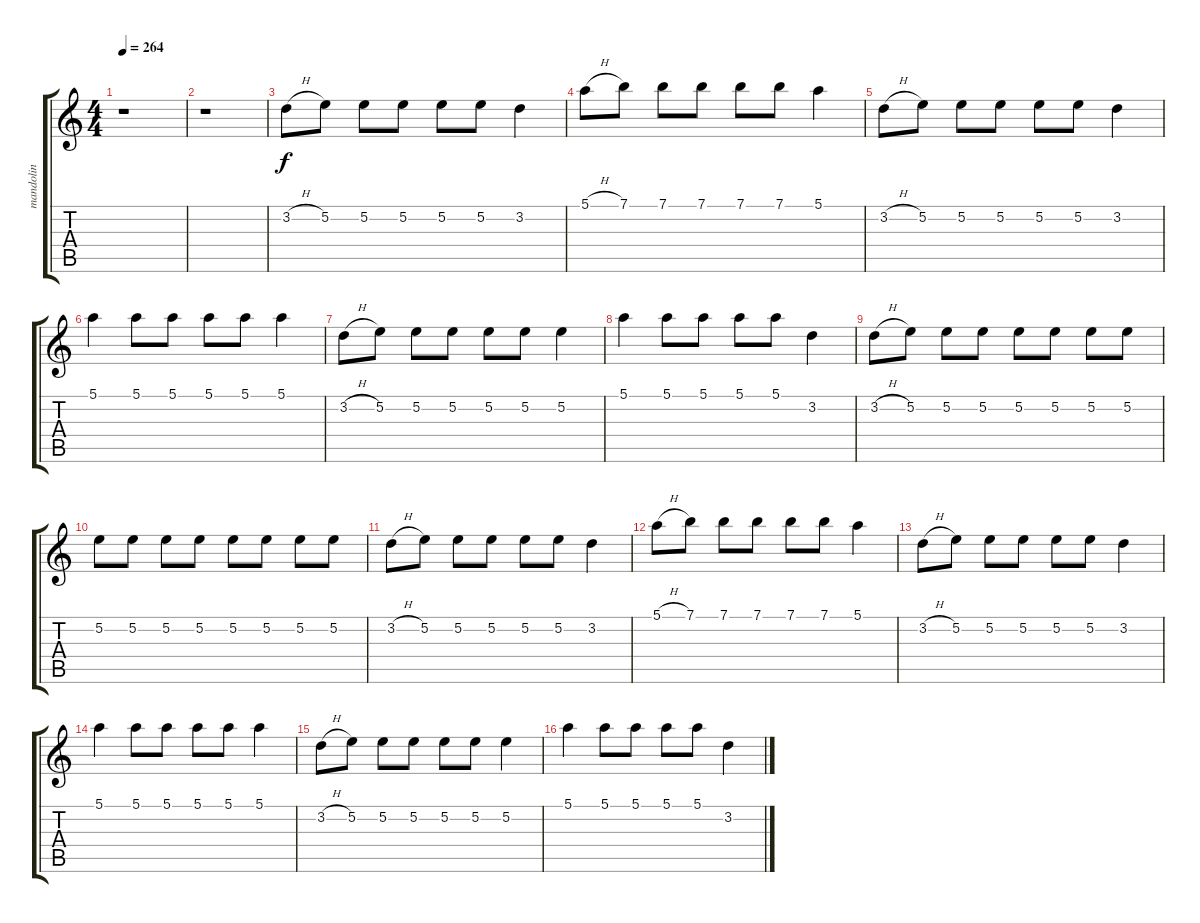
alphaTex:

\track ("mandolin" "mandolin") {instrument banjo}
\staff {score tabs}
\tuning (E4 B3 G3 D3 A2 E2) {hide}
\displaytranspose 12
\ts (4 4)
\tempo 264
\clef g2
\ks c
r.1{dy f} |
r.1 |
3.2{h}.8 5.2.8 5.2.8 5.2.8 5.2.8 5.2.8 3.2.4 |
5.1{h}.8 7.1.8 7.1.8 7.1.8 7.1.8 7.1.8 5.1.4 |
3.2{h}.8 5.2.8 5.2.8 5.2.8 5.2.8 5.2.8 3.2.4 |
5.1.4 5.1.8 5.1.8 5.1.8 5.1.8 5.1.4 |
3.2{h}.8 5.2.8 5.2.8 5.2.8 5.2.8 5.2.8 5.2.4 |
5.1.4 5.1.8 5.1.8 5.1.8 5.1.8 3.2.4 |
3.2{h}.8 5.2.8 5.2.8 5.2.8 5.2.8 5.2.8 5.2.8 5.2.8 |
5.2.8 5.2.8 5.2.8 5.2.8 5.2.8 5.2.8 5.2.8 5.2.8 |
3.2{h}.8 5.2.8 5.2.8 5.2.8 5.2.8 5.2.8 3.2.4 |
5.1{h}.8 7.1.8 7.1.8 7.1.8 7.1.8 7.1.8 5.1.4 |
3.2{h}.8 5.2.8 5.2.8 5.2.8 5.2.8 5.2.8 3.2.4 |
5.1.4 5.1.8 5.1.8 5.1.8 5.1.8 5.1.4 |
3.2{h}.8 5.2.8 5.2.8 5.2.8 5.2.8 5.2.8 5.2.4 |
5.1.4 5.1.8 5.1.8 5.1.8 5.1.8 3.2.4
